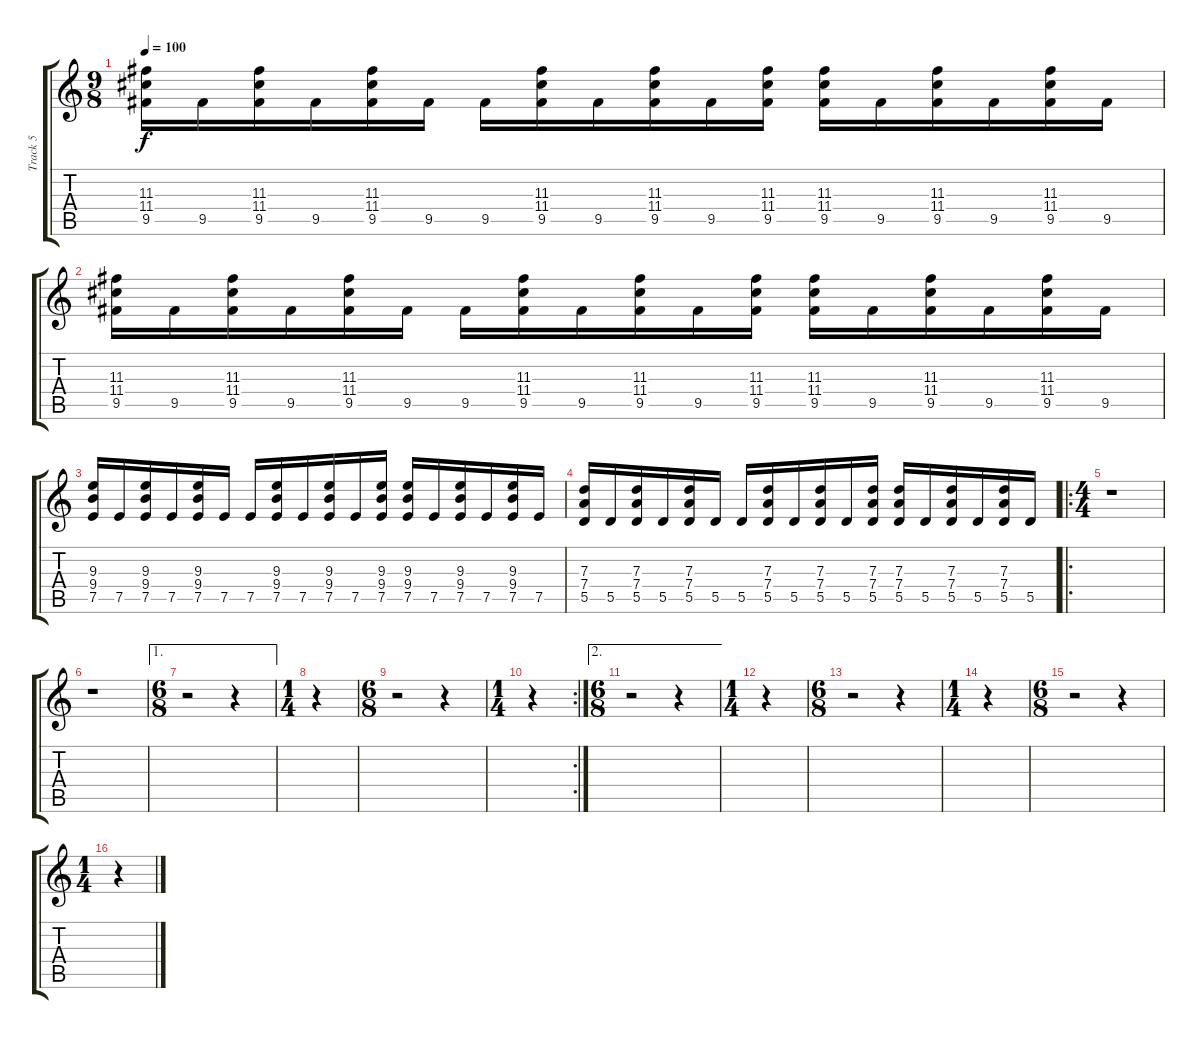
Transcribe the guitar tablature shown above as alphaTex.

\track ("Track 5" "Track 5") {instrument distortionguitar}
\staff {score tabs}
\tuning (E4 B3 G3 D3 A2 E2) {hide}
\ts (9 8)
\tempo 100
\clef g2
\ks c
(11.3 11.4 9.5).16{dy f} 9.5.16 (11.3 11.4 9.5).16 9.5.16 (11.3 11.4 9.5).16 9.5.16 9.5.16 (11.3 11.4 9.5).16 9.5.16 (11.3 11.4 9.5).16 9.5.16 (11.3 11.4 9.5).16 (11.3 11.4 9.5).16 9.5.16 (11.3 11.4 9.5).16 9.5.16 (11.3 11.4 9.5).16 9.5.16 |
(11.3 11.4 9.5).16 9.5.16 (11.3 11.4 9.5).16 9.5.16 (11.3 11.4 9.5).16 9.5.16 9.5.16 (11.3 11.4 9.5).16 9.5.16 (11.3 11.4 9.5).16 9.5.16 (11.3 11.4 9.5).16 (11.3 11.4 9.5).16 9.5.16 (11.3 11.4 9.5).16 9.5.16 (11.3 11.4 9.5).16 9.5.16 |
(9.3 9.4 7.5).16 7.5.16 (9.3 9.4 7.5).16 7.5.16 (9.3 9.4 7.5).16 7.5.16 7.5.16 (9.3 9.4 7.5).16 7.5.16 (9.3 9.4 7.5).16 7.5.16 (9.3 9.4 7.5).16 (9.3 9.4 7.5).16 7.5.16 (9.3 9.4 7.5).16 7.5.16 (9.3 9.4 7.5).16 7.5.16 |
(7.3 7.4 5.5).16 5.5.16 (7.3 7.4 5.5).16 5.5.16 (7.3 7.4 5.5).16 5.5.16 5.5.16 (7.3 7.4 5.5).16 5.5.16 (7.3 7.4 5.5).16 5.5.16 (7.3 7.4 5.5).16 (7.3 7.4 5.5).16 5.5.16 (7.3 7.4 5.5).16 5.5.16 (7.3 7.4 5.5).16 5.5.16 |
\ro
\ts (4 4)
r.1 |
r.1 |
\ae 1
\ts (6 8)
r.2 r.4 |
\ts (1 4)
r.4 |
\ts (6 8)
r.2 r.4 |
\rc 2
\ts (1 4)
r.4 |
\ae 2
\ts (6 8)
r.2 r.4 |
\ts (1 4)
r.4 |
\ts (6 8)
r.2 r.4 |
\ts (1 4)
r.4 |
\ts (6 8)
r.2 r.4 |
\ts (1 4)
r.4
